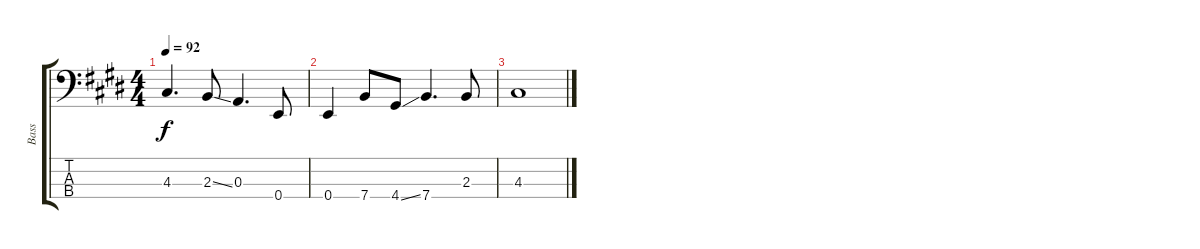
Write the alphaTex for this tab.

\track ("Bass" "Bass") {instrument electricbassfinger}
\staff {score tabs}
\tuning (G2 D2 A1 E1) {hide}
\ts (4 4)
\tempo 92
\clef f4
\ks e
4.3.4{d dy f} 2.3{ss}.8 0.3.4{d} 0.4.8 |
0.4.4 7.4.8 4.4{ss}.8 7.4.4{d} 2.3.8 |
4.3.1
